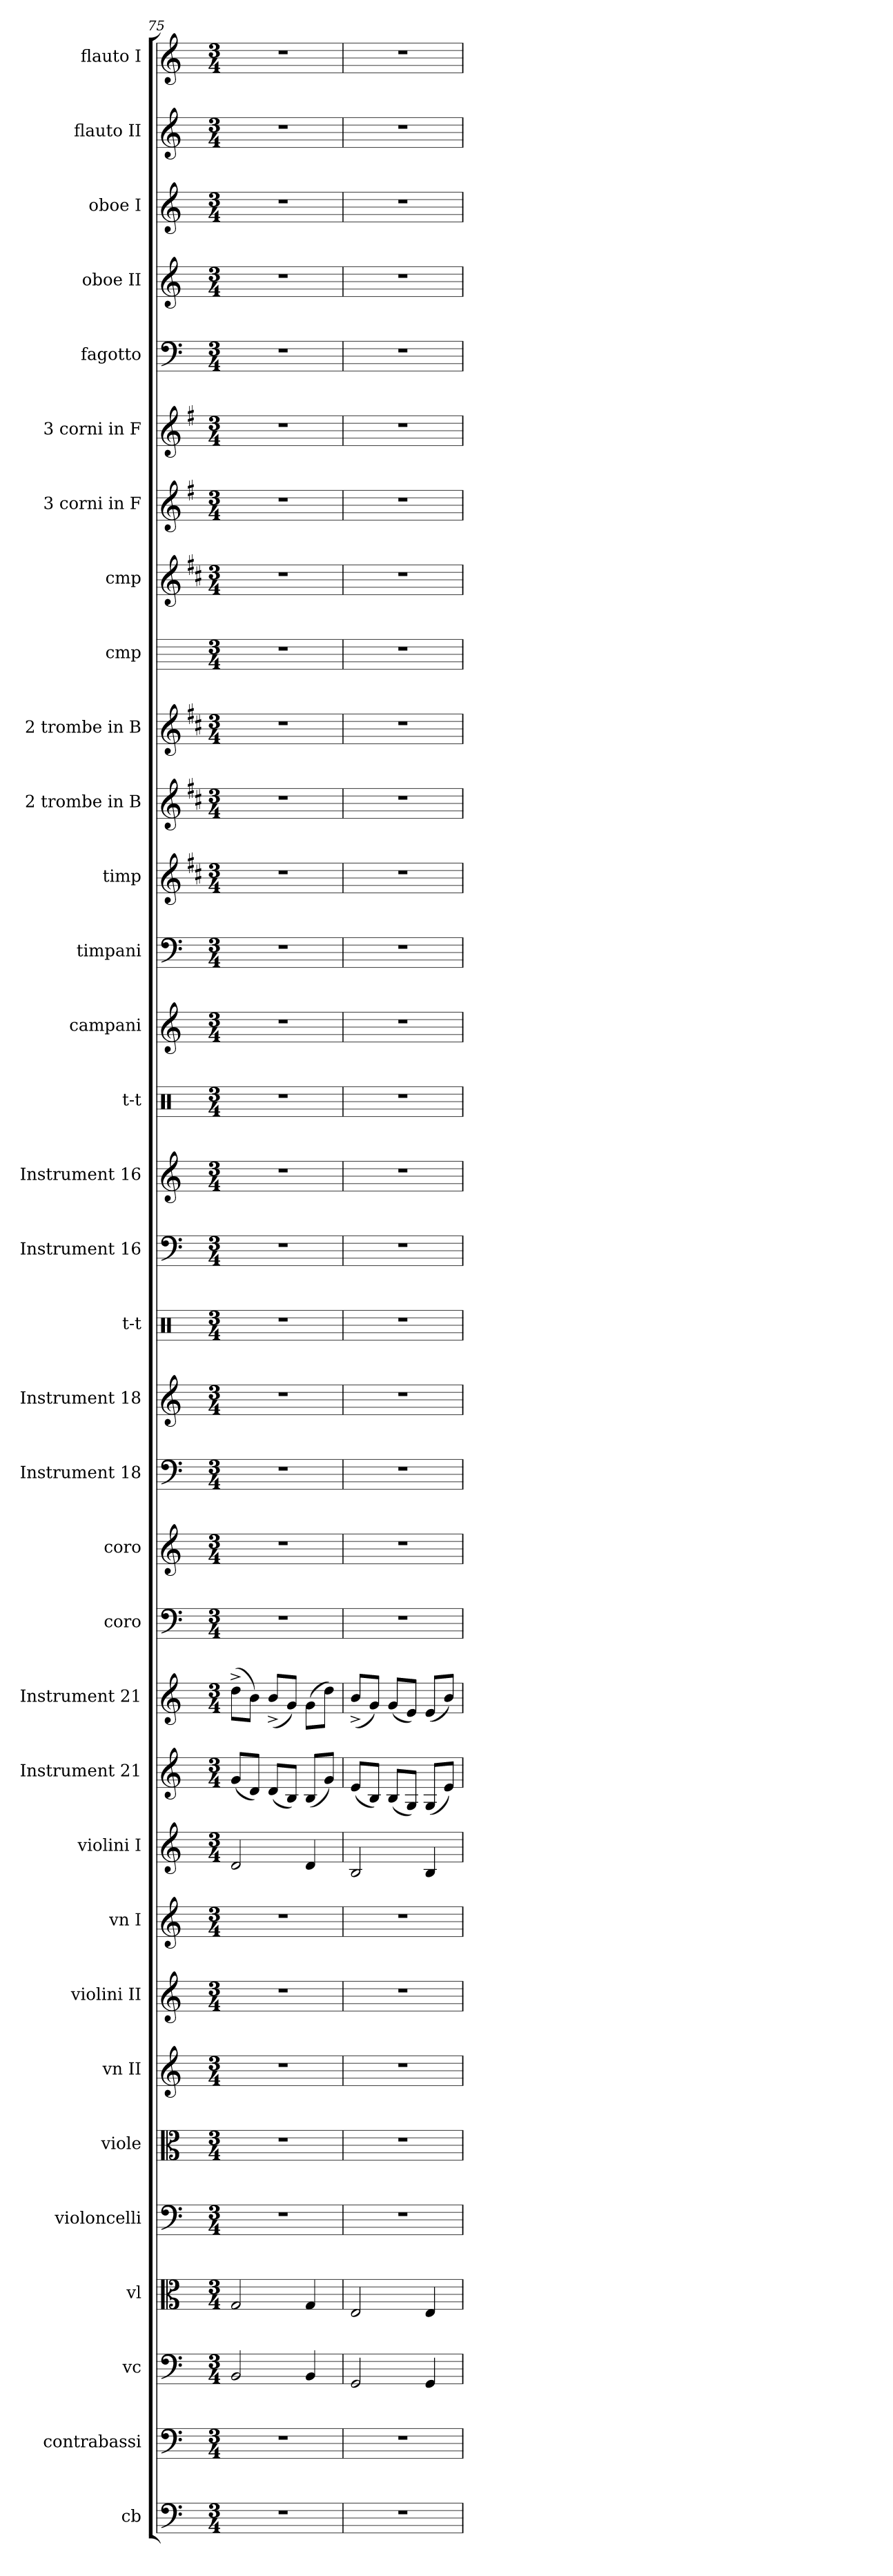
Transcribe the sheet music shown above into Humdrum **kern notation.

**kern	**kern	**kern	**kern	**kern	**kern	**kern	**kern	**kern	**kern	**kern	**kern	**kern	**kern	**kern	**kern	**kern	**kern	**kern	**kern	**kern	**kern	**kern	**kern	**kern	**kern	**kern	**kern	**kern	**kern	**kern	**kern	**kern	**kern
*part34	*part33	*part32	*part31	*part30	*part29	*part28	*part27	*part26	*part25	*part24	*part23	*part22	*part21	*part20	*part19	*part18	*part17	*part16	*part15	*part14	*part13	*part12	*part11	*part10	*part9	*part8	*part7	*part6	*part5	*part4	*part3	*part2	*part1
*staff34	*staff33	*staff32	*staff31	*staff30	*staff29	*staff28	*staff27	*staff26	*staff25	*staff24	*staff23	*staff22	*staff21	*staff20	*staff19	*staff18	*staff17	*staff16	*staff15	*staff14	*staff13	*staff12	*staff11	*staff10	*staff9	*staff8	*staff7	*staff6	*staff5	*staff4	*staff3	*staff2	*staff1
*I"cb	*I"contrabassi	*I"vc	*I"vl	*I"violoncelli	*I"viole	*I"vn II	*I"violini II	*I"vn I	*I"violini I	*I"Instrument 21	*I"Instrument 21	*I"coro	*I"coro	*I"Instrument 18	*I"Instrument 18	*I"t-t	*I"Instrument 16	*I"Instrument 16	*I"t-t	*I"campani	*I"timpani	*I"timp	*I"2 trombe  in B	*I"2 trombe  in B	*I"cmp	*I"cmp	*I"3 corni  in F	*I"3 corni  in F	*I"fagotto	*I"oboe II	*I"oboe I	*I"flauto II	*I"flauto I
*I'cb	*I'cb	*I'vc	*I'vl	*I'vc	*I'vl	*I'vn II	*I'vn II	*I'vn I	*I'vn I	*	*	*	*	*	*	*	*	*	*I't-t	*I'cmp	*I'timp	*I'timp	*	*	*	*	*	*	*I'fag	*I'ob II	*I'ob I	*I'fl II	*I'fl I
*clefF4	*clefF4	*clefF4	*clefC3	*clefF4	*clefC3	*clefG2	*clefG2	*clefG2	*clefG2	*clefG2	*clefG2	*clefF4	*clefG2	*clefF4	*clefG2	*clefX	*clefF4	*clefG2	*clefX	*clefG2	*clefF4	*clefG2	*clefG2	*clefG2	*	*clefG2	*clefG2	*clefG2	*clefF4	*clefG2	*clefG2	*clefG2	*clefG2
*	*ITrd7c12	*	*	*	*	*	*	*	*	*	*	*	*	*	*	*	*	*	*	*	*	*	*ITrd1c2	*ITrd1c2	*ITrd-3c-5	*ITrd1c2	*ITrd-3c-5	*ITrd-3c-5	*	*	*	*	*
*k[]	*k[]	*k[]	*k[]	*k[]	*k[]	*k[]	*k[]	*k[]	*k[]	*k[]	*k[]	*k[]	*k[]	*k[]	*k[]	*	*k[]	*k[]	*	*k[]	*k[]	*k[f#c#]	*k[]	*k[]	*k[b-]	*k[]	*k[]	*k[]	*k[]	*k[]	*k[]	*k[]	*k[]
*C:	*C:	*C:	*C:	*C:	*C:	*C:	*C:	*C:	*C:	*C:	*C:	*C:	*C:	*C:	*C:	*	*C:	*C:	*	*C:	*C:	*D:	*C:	*C:	*F:	*C:	*C:	*C:	*C:	*C:	*C:	*C:	*C:
*M3/4	*M3/4	*M3/4	*M3/4	*M3/4	*M3/4	*M3/4	*M3/4	*M3/4	*M3/4	*M3/4	*M3/4	*M3/4	*M3/4	*M3/4	*M3/4	*M3/4	*M3/4	*M3/4	*M3/4	*M3/4	*M3/4	*M3/4	*M3/4	*M3/4	*M3/4	*M3/4	*M3/4	*M3/4	*M3/4	*M3/4	*M3/4	*M3/4	*M3/4
=75	=75	=75	=75	=75	=75	=75	=75	=75	=75	=75	=75	=75	=75	=75	=75	=75	=75	=75	=75	=75	=75	=75	=75	=75	=75	=75	=75	=75	=75	=75	=75	=75	=75
2.r	2.r	2BB/	2G/	2.r	2.r	2.r	2.r	2.r	2d/	(<8g/L	(>8dd^<\L	2.r	2.r	2.r	2.r	2.r	2.r	2.r	2.r	2.r	2.r	2.r	2.r	2.r	2.r	2.r	2.r	2.r	2.r	2.r	2.r	2.r	2.r
.	.	.	.	.	.	.	.	.	.	8d/J)	8b\J)	.	.	.	.	.	.	.	.	.	.	.	.	.	.	.	.	.	.	.	.	.	.
.	.	.	.	.	.	.	.	.	.	(<8d/L	(<8b^>/L	.	.	.	.	.	.	.	.	.	.	.	.	.	.	.	.	.	.	.	.	.	.
.	.	.	.	.	.	.	.	.	.	8B/J)	8g/J)	.	.	.	.	.	.	.	.	.	.	.	.	.	.	.	.	.	.	.	.	.	.
.	.	4BB/	4G/	.	.	.	.	.	4d/	(<8B/L	(>8g\L	.	.	.	.	.	.	.	.	.	.	.	.	.	.	.	.	.	.	.	.	.	.
.	.	.	.	.	.	.	.	.	.	8g/J)	8dd\J)	.	.	.	.	.	.	.	.	.	.	.	.	.	.	.	.	.	.	.	.	.	.
=76	=76	=76	=76	=76	=76	=76	=76	=76	=76	=76	=76	=76	=76	=76	=76	=76	=76	=76	=76	=76	=76	=76	=76	=76	=76	=76	=76	=76	=76	=76	=76	=76	=76
2.r	2.r	2GG/	2E/	2.r	2.r	2.r	2.r	2.r	2B/	(<8e/L	(<8b^>/L	2.r	2.r	2.r	2.r	2.r	2.r	2.r	2.r	2.r	2.r	2.r	2.r	2.r	2.r	2.r	2.r	2.r	2.r	2.r	2.r	2.r	2.r
.	.	.	.	.	.	.	.	.	.	8B/J)	8g/J)	.	.	.	.	.	.	.	.	.	.	.	.	.	.	.	.	.	.	.	.	.	.
.	.	.	.	.	.	.	.	.	.	(<8B/L	(<8g/L	.	.	.	.	.	.	.	.	.	.	.	.	.	.	.	.	.	.	.	.	.	.
.	.	.	.	.	.	.	.	.	.	8G/J)	8e/J)	.	.	.	.	.	.	.	.	.	.	.	.	.	.	.	.	.	.	.	.	.	.
.	.	4GG/	4E/	.	.	.	.	.	4B/	(<8G/L	(<8e/L	.	.	.	.	.	.	.	.	.	.	.	.	.	.	.	.	.	.	.	.	.	.
.	.	.	.	.	.	.	.	.	.	8e/J)	8b/J)	.	.	.	.	.	.	.	.	.	.	.	.	.	.	.	.	.	.	.	.	.	.
=	=	=	=	=	=	=	=	=	=	=	=	=	=	=	=	=	=	=	=	=	=	=	=	=	=	=	=	=	=	=	=	=	=
*-	*-	*-	*-	*-	*-	*-	*-	*-	*-	*-	*-	*-	*-	*-	*-	*-	*-	*-	*-	*-	*-	*-	*-	*-	*-	*-	*-	*-	*-	*-	*-	*-	*-
